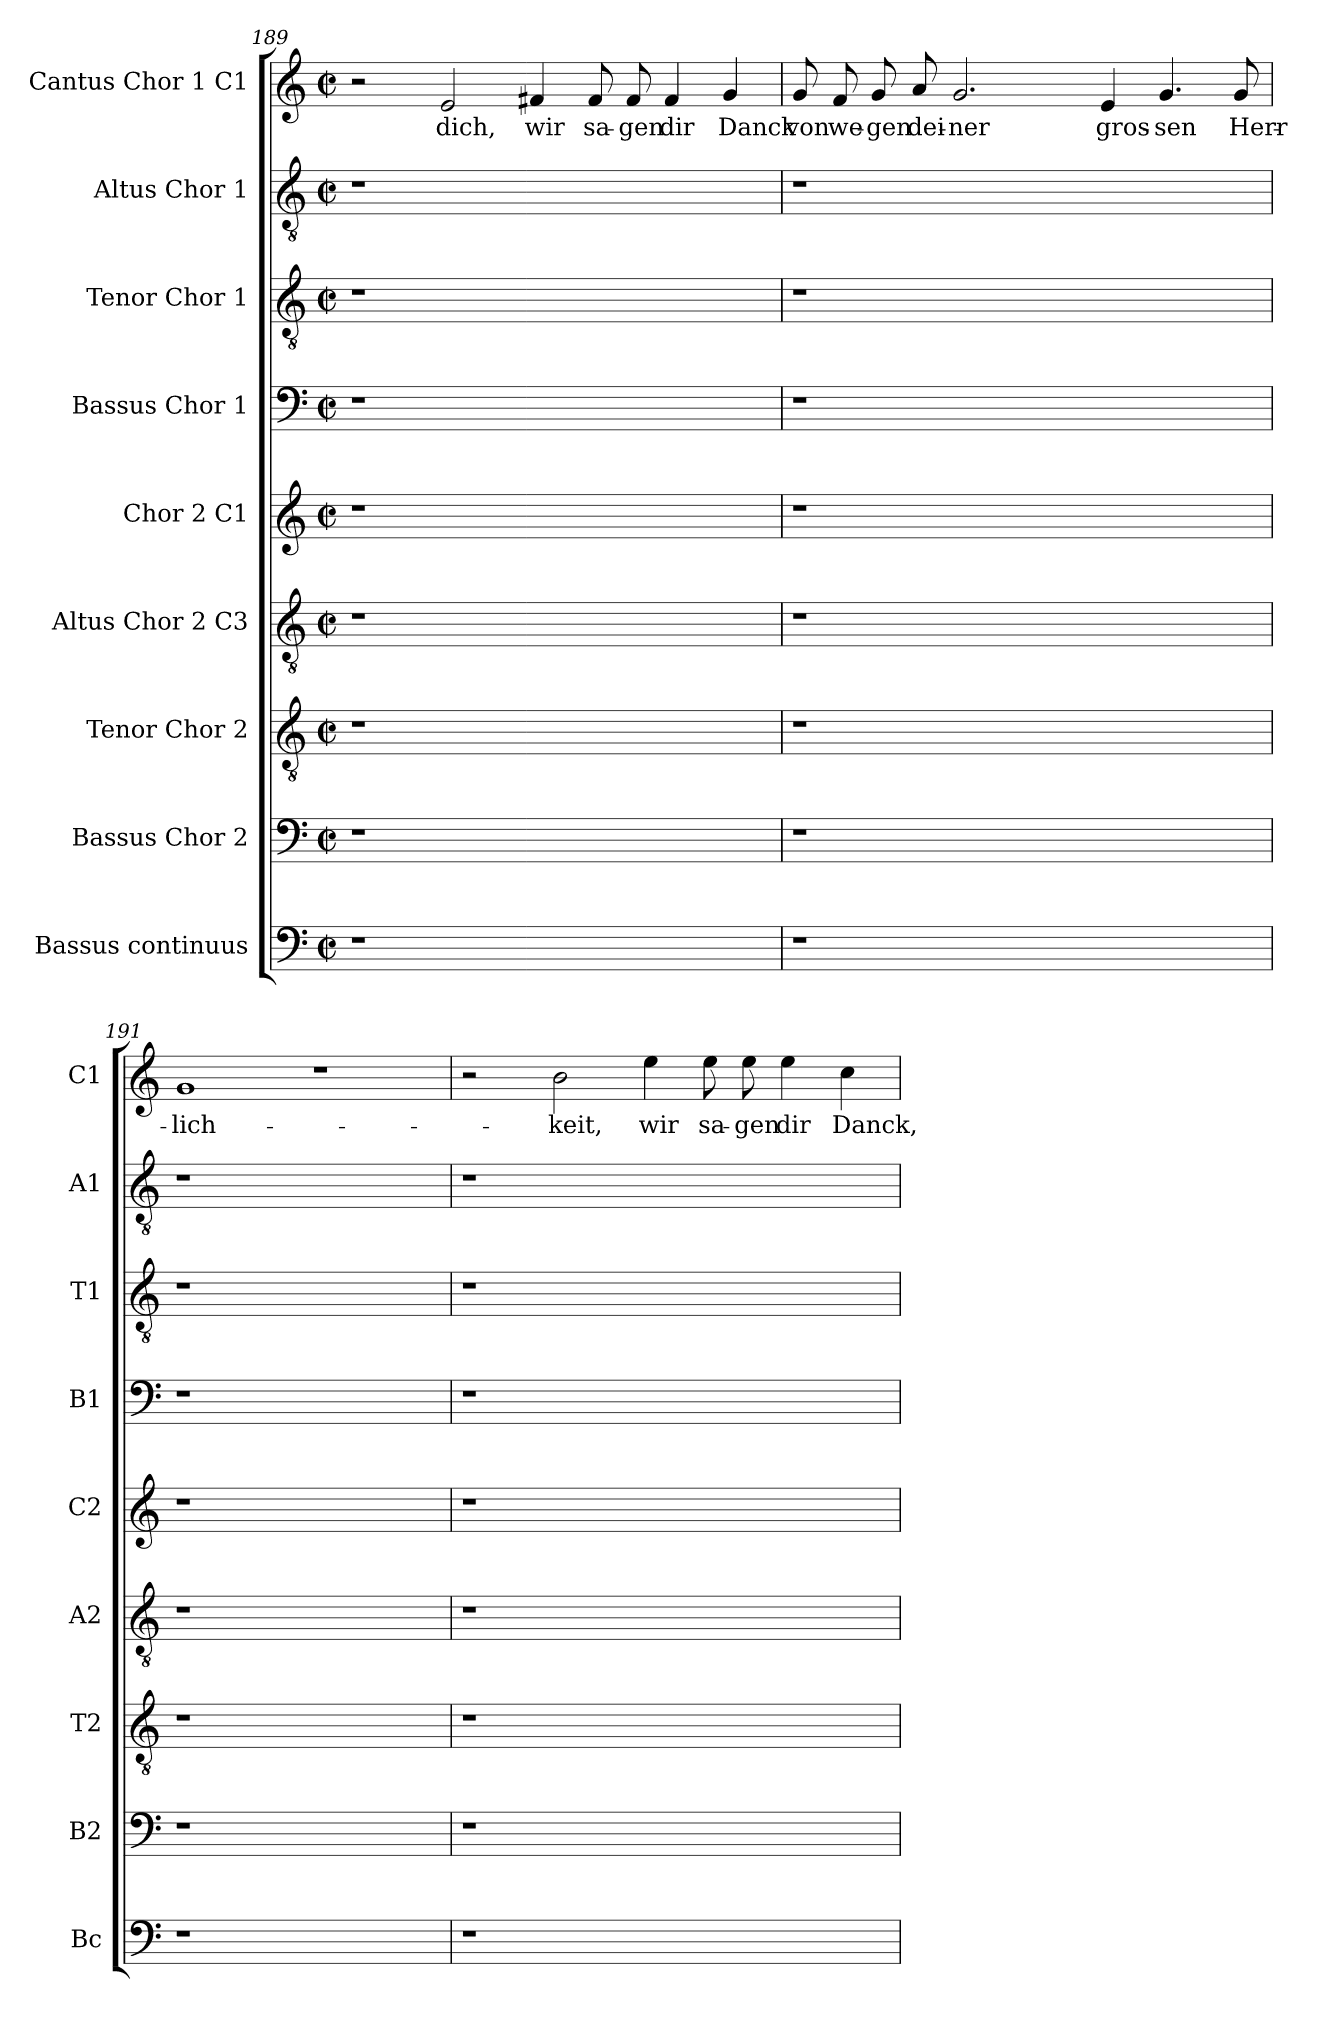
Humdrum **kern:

**kern	**kern	**kern	**kern	**kern	**kern	**kern	**kern	**kern	**text
*part9	*part8	*part7	*part6	*part5	*part4	*part3	*part2	*part1	*part1
*staff9	*staff8	*staff7	*staff6	*staff5	*staff4	*staff3	*staff2	*staff1	*staff1
*I"Bassus continuus	*I"Bassus Chor 2	*I"Tenor Chor 2	*I"Altus Chor 2 C3	*I"Chor 2 C1	*I"Bassus Chor 1	*I"Tenor Chor 1	*I"Altus Chor 1	*I"Cantus Chor 1 C1	*
*I'Bc	*I'B2	*I'T2	*I'A2	*I'C2	*I'B1	*I'T1	*I'A1	*I'C1	*
*clefF4	*clefF4	*clefGv2	*clefGv2	*clefG2	*clefF4	*clefGv2	*clefGv2	*clefG2	*
*ITrd7c12	*	*	*	*	*	*	*	*	*
*k[]	*k[]	*k[]	*k[]	*k[]	*k[]	*k[]	*k[]	*k[]	*
*C:	*C:	*C:	*C:	*C:	*C:	*C:	*C:	*C:	*
*M2/2	*M2/2	*M2/2	*M2/2	*M2/2	*M2/2	*M2/2	*M2/2	*M2/2	*
*met(c|)	*met(c|)	*met(c|)	*met(c|)	*met(c|)	*met(c|)	*met(c|)	*met(c|)	*met(c|)	*
=189	=189	=189	=189	=189	=189	=189	=189	=189	=189
1r	1r	1r	1r	1r	1r	1r	1r	2r	.
!	!	!	!	!	!	!	!	!	!LO:LY:b
.	.	.	.	.	.	.	.	2e/	dich,
!	!	!	!	!	!	!	!	!	!LO:LY:b
1ryy	1ryy	1ryy	1ryy	1ryy	1ryy	1ryy	1ryy	4f#X/	wir
!	!	!	!	!	!	!	!	!	!LO:LY:b
.	.	.	.	.	.	.	.	8f#/	sa-
!	!	!	!	!	!	!	!	!	!LO:LY:b
.	.	.	.	.	.	.	.	8f#/	-gen
!	!	!	!	!	!	!	!	!	!LO:LY:b
.	.	.	.	.	.	.	.	4f#/	dir
!	!	!	!	!	!	!	!	!	!LO:LY:b
.	.	.	.	.	.	.	.	4g/	Danck
=190	=190	=190	=190	=190	=190	=190	=190	=190	=190
!	!	!	!	!	!	!	!	!	!LO:LY:b
1r	1r	1r	1r	1r	1r	1r	1r	8g/	von
!	!	!	!	!	!	!	!	!	!LO:LY:b:rj
.	.	.	.	.	.	.	.	8f/	we-
!	!	!	!	!	!	!	!	!	!LO:LY:b
.	.	.	.	.	.	.	.	8g/	-gen
!	!	!	!	!	!	!	!	!	!LO:LY:b:rj
.	.	.	.	.	.	.	.	8a/	dei-
!	!	!	!	!	!	!	!	!	!LO:LY:b
.	.	.	.	.	.	.	.	2.g/	-ner
1ryy	1ryy	1ryy	1ryy	1ryy	1ryy	1ryy	1ryy	.	.
!	!	!	!	!	!	!	!	!	!LO:LY:b
.	.	.	.	.	.	.	.	4e/	gros-
!	!	!	!	!	!	!	!	!	!LO:LY:b
.	.	.	.	.	.	.	.	4.g/	-sen
!	!	!	!	!	!	!	!	!	!LO:LY:b
.	.	.	.	.	.	.	.	8g/	Herr-
!!LO:PB:g=z
=191	=191	=191	=191	=191	=191	=191	=191	=191	=191
!	!	!	!	!	!	!	!	!	!LO:LY:b
1r	1r	1r	1r	1r	1r	1r	1r	1g	-lich-
1ryy	1ryy	1ryy	1ryy	1ryy	1ryy	1ryy	1ryy	1r	.
=192	=192	=192	=192	=192	=192	=192	=192	=192	=192
1r	1r	1r	1r	1r	1r	1r	1r	2r	.
!	!	!	!	!	!	!	!	!	!LO:LY:b
.	.	.	.	.	.	.	.	2b\	-keit,
!	!	!	!	!	!	!	!	!	!LO:LY:b
1ryy	1ryy	1ryy	1ryy	1ryy	1ryy	1ryy	1ryy	4ee\	wir
!	!	!	!	!	!	!	!	!	!LO:LY:b
.	.	.	.	.	.	.	.	8ee\	sa-
!	!	!	!	!	!	!	!	!	!LO:LY:b
.	.	.	.	.	.	.	.	8ee\	-gen
!	!	!	!	!	!	!	!	!	!LO:LY:b
.	.	.	.	.	.	.	.	4ee\	dir
!	!	!	!	!	!	!	!	!	!LO:LY:b
.	.	.	.	.	.	.	.	4cc\	Danck,
=	=	=	=	=	=	=	=	=	=
*-	*-	*-	*-	*-	*-	*-	*-	*-	*-
